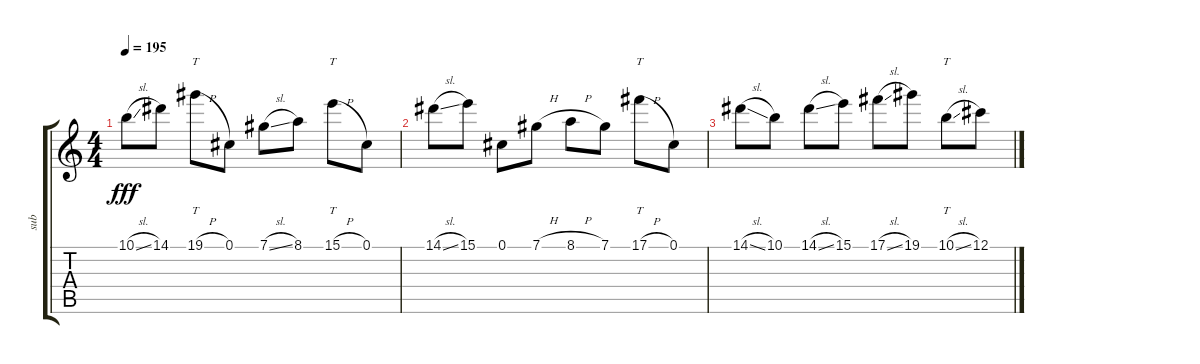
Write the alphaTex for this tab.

\track ("sub" "sub") {instrument distortionguitar}
\staff {score tabs}
\tuning (Db4 Ab3 E3 B2 Gb2 B1) {hide}
\ts (4 4)
\tempo 195
\clef g2
\ks c
10.1{sl}.8{dy fff} 14.1.8 19.1{h}.8{tt} 0.1.8 7.1{sl}.8 8.1.8 15.1{h}.8{tt} 0.1.8 |
14.1{sl}.8 15.1.8 0.1.8 7.1{h}.8 8.1{h}.8 7.1.8 17.1{h}.8{tt} 0.1.8 |
14.1{sl}.8 10.1.8 14.1{sl}.8 15.1.8 17.1{sl}.8 19.1.8 10.1{sl}.8{tt} 12.1.8
